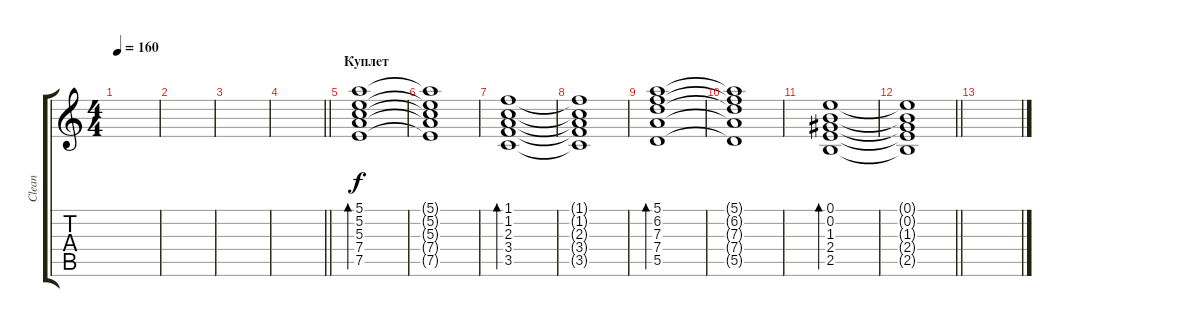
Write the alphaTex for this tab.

\track ("Clean" "Clean") {instrument electricguitarclean}
\staff {score tabs}
\tuning (E4 B3 G3 D3 A2 E2) {hide}
\ts (4 4)
\tempo 160
\clef g2
\ks c
|
|
|
\barLineRight lightlight
|
\section ("" "Куплет")
(5.1 5.2 5.3 7.4 7.5).1{bd 240 instrument electricguitarclean} |
(5.1{t} 5.2{t} 5.3{t} 7.4{t} 7.5{t}).1 |
(1.1 1.2 2.3 3.4 3.5).1{bd 240} |
(1.1{t} 1.2{t} 2.3{t} 3.4{t} 3.5{t}).1 |
(5.1 6.2 7.3 7.4 5.5).1{bd 240} |
(5.1{t} 6.2{t} 7.3{t} 7.4{t} 5.5{t}).1 |
(0.1 0.2 1.3 2.4 2.5).1{bd 240} |
\barLineRight lightlight
(0.1{t} 0.2{t} 1.3{t} 2.4{t} 2.5{t}).1 |
\section ("" " ")
